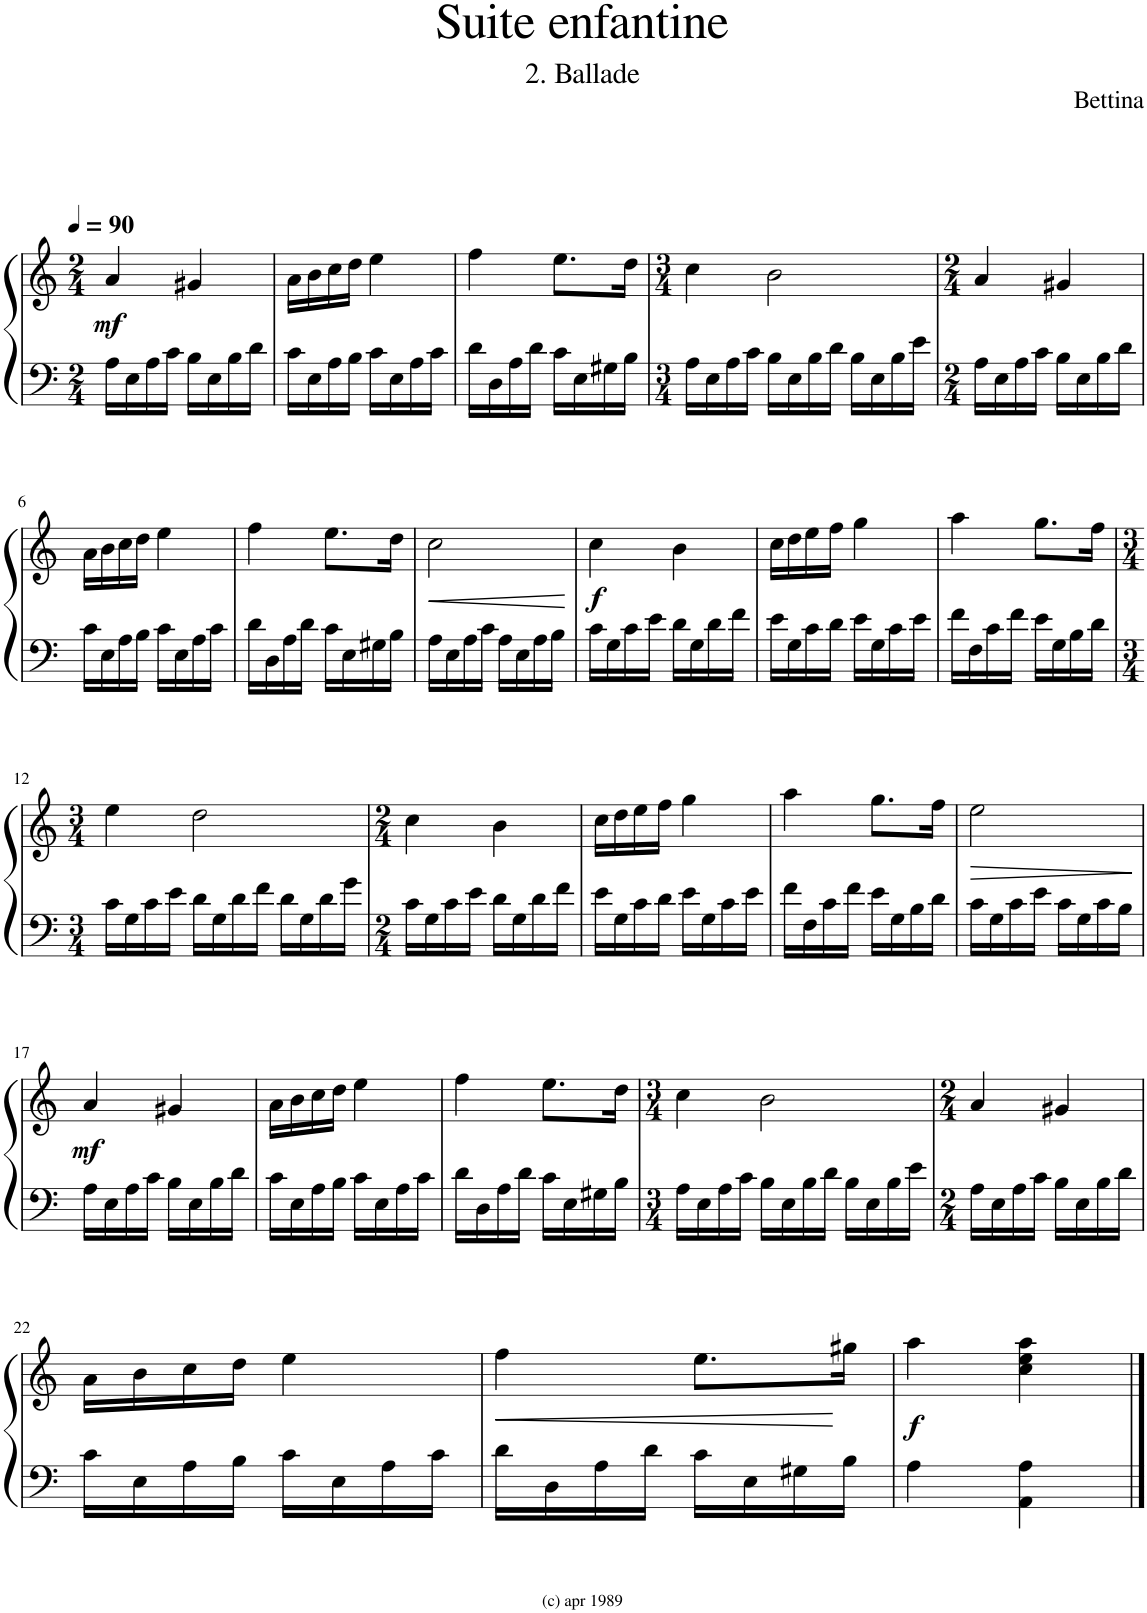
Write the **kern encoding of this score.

**kern	**kern	**dynam
*part1	*part1	*part1
*staff2	*staff1	*staff1/2
*I"Piano	*	*
*I'Pia.	*	*
*clefF4	*clefG2	*
*k[]	*k[]	*
*M2/4	*M2/4	*
*MM90	*MM90	*
=1	=1	=1
!	!	!LO:DY:b
16A\LL	4a/	mf
16E\	.	.
16A\	.	.
16c\JJ	.	.
16B\LL	4g#X/	.
16E\	.	.
16B\	.	.
16d\JJ	.	.
=2	=2	=2
16c\LL	16a\LL	.
16E\	16b\	.
16A\	16cc\	.
16B\JJ	16dd\JJ	.
16c\LL	4ee\	.
16E\	.	.
16A\	.	.
16c\JJ	.	.
=3	=3	=3
16d\LL	4ff\	.
16D\	.	.
16A\	.	.
16d\JJ	.	.
16c\LL	8.ee\L	.
16E\	.	.
16G#X\	.	.
16B\JJ	16dd\Jk	.
=4	=4	=4
*M3/4	*M3/4	*
16A\LL	4cc\	.
16E\	.	.
16A\	.	.
16c\JJ	.	.
16B\LL	2b\	.
16E\	.	.
16B\	.	.
16d\JJ	.	.
16B\LL	.	.
16E\	.	.
16B\	.	.
16e\JJ	.	.
=5	=5	=5
*M2/4	*M2/4	*
16A\LL	4a/	.
16E\	.	.
16A\	.	.
16c\JJ	.	.
16B\LL	4g#X/	.
16E\	.	.
16B\	.	.
16d\JJ	.	.
!!LO:LB:g=z
=6	=6	=6
16c\LL	16a\LL	.
16E\	16b\	.
16A\	16cc\	.
16B\JJ	16dd\JJ	.
16c\LL	4ee\	.
16E\	.	.
16A\	.	.
16c\JJ	.	.
=7	=7	=7
16d\LL	4ff\	.
16D\	.	.
16A\	.	.
16d\JJ	.	.
16c\LL	8.ee\L	.
16E\	.	.
16G#X\	.	.
16B\JJ	16dd\Jk	.
=8	=8	=8
!	!	!LO:HP:b
16A\LL	2cc\	<
16E\	.	.
16A\	.	.
16c\JJ	.	.
16A\LL	.	.
16E\	.	.
16A\	.	.
16B\JJ	.	.
.	.	[
=9	=9	=9
!	!	!LO:DY:b
16c\LL	4cc\	f
16G\	.	.
16c\	.	.
16e\JJ	.	.
16d\LL	4b\	.
16G\	.	.
16d\	.	.
16f\JJ	.	.
=10	=10	=10
16e\LL	16cc\LL	.
16G\	16dd\	.
16c\	16ee\	.
16d\JJ	16ff\JJ	.
16e\LL	4gg\	.
16G\	.	.
16c\	.	.
16e\JJ	.	.
=11	=11	=11
16f\LL	4aa\	.
16F\	.	.
16c\	.	.
16f\JJ	.	.
16e\LL	8.gg\L	.
16G\	.	.
16B\	.	.
16d\JJ	16ff\Jk	.
!!LO:LB:g=z
=12	=12	=12
*M3/4	*M3/4	*
16c\LL	4ee\	.
16G\	.	.
16c\	.	.
16e\JJ	.	.
16d\LL	2dd\	.
16G\	.	.
16d\	.	.
16f\JJ	.	.
16d\LL	.	.
16G\	.	.
16d\	.	.
16g\JJ	.	.
=13	=13	=13
*M2/4	*M2/4	*
16c\LL	4cc\	.
16G\	.	.
16c\	.	.
16e\JJ	.	.
16d\LL	4b\	.
16G\	.	.
16d\	.	.
16f\JJ	.	.
=14	=14	=14
16e\LL	16cc\LL	.
16G\	16dd\	.
16c\	16ee\	.
16d\JJ	16ff\JJ	.
16e\LL	4gg\	.
16G\	.	.
16c\	.	.
16e\JJ	.	.
=15	=15	=15
16f\LL	4aa\	.
16F\	.	.
16c\	.	.
16f\JJ	.	.
16e\LL	8.gg\L	.
16G\	.	.
16B\	.	.
16d\JJ	16ff\Jk	.
=16	=16	=16
!	!	!LO:HP:b
16c\LL	2ee\	>
16G\	.	.
16c\	.	.
16e\JJ	.	.
16c\LL	.	.
16G\	.	.
16c\	.	.
16B\JJ	.	.
.	.	]
!!LO:LB:g=z
=17	=17	=17
!	!	!LO:DY:b
16A\LL	4a/	mf
16E\	.	.
16A\	.	.
16c\JJ	.	.
16B\LL	4g#X/	.
16E\	.	.
16B\	.	.
16d\JJ	.	.
=18	=18	=18
16c\LL	16a\LL	.
16E\	16b\	.
16A\	16cc\	.
16B\JJ	16dd\JJ	.
16c\LL	4ee\	.
16E\	.	.
16A\	.	.
16c\JJ	.	.
=19	=19	=19
16d\LL	4ff\	.
16D\	.	.
16A\	.	.
16d\JJ	.	.
16c\LL	8.ee\L	.
16E\	.	.
16G#X\	.	.
16B\JJ	16dd\Jk	.
=20	=20	=20
*M3/4	*M3/4	*
16A\LL	4cc\	.
16E\	.	.
16A\	.	.
16c\JJ	.	.
16B\LL	2b\	.
16E\	.	.
16B\	.	.
16d\JJ	.	.
16B\LL	.	.
16E\	.	.
16B\	.	.
16e\JJ	.	.
=21	=21	=21
*M2/4	*M2/4	*
16A\LL	4a/	.
16E\	.	.
16A\	.	.
16c\JJ	.	.
16B\LL	4g#X/	.
16E\	.	.
16B\	.	.
16d\JJ	.	.
!!LO:LB:g=z
=22	=22	=22
16c\LL	16a\LL	.
16E\	16b\	.
16A\	16cc\	.
16B\JJ	16dd\JJ	.
16c\LL	4ee\	.
16E\	.	.
16A\	.	.
16c\JJ	.	.
=23	=23	=23
!	!	!LO:HP:b
16d\LL	4ff\	<
16D\	.	.
16A\	.	.
16d\JJ	.	.
16c\LL	8.ee\L	.
16E\	.	.
16G#X\	.	.
16B\JJ	16gg#X\Jk	[
=24	=24	=24
!	!	!LO:DY:b
4A\	4aa\	f
4AA\ 4A\	4cc\ 4ee\ 4aa\	.
==	==	==
*-	*-	*-
